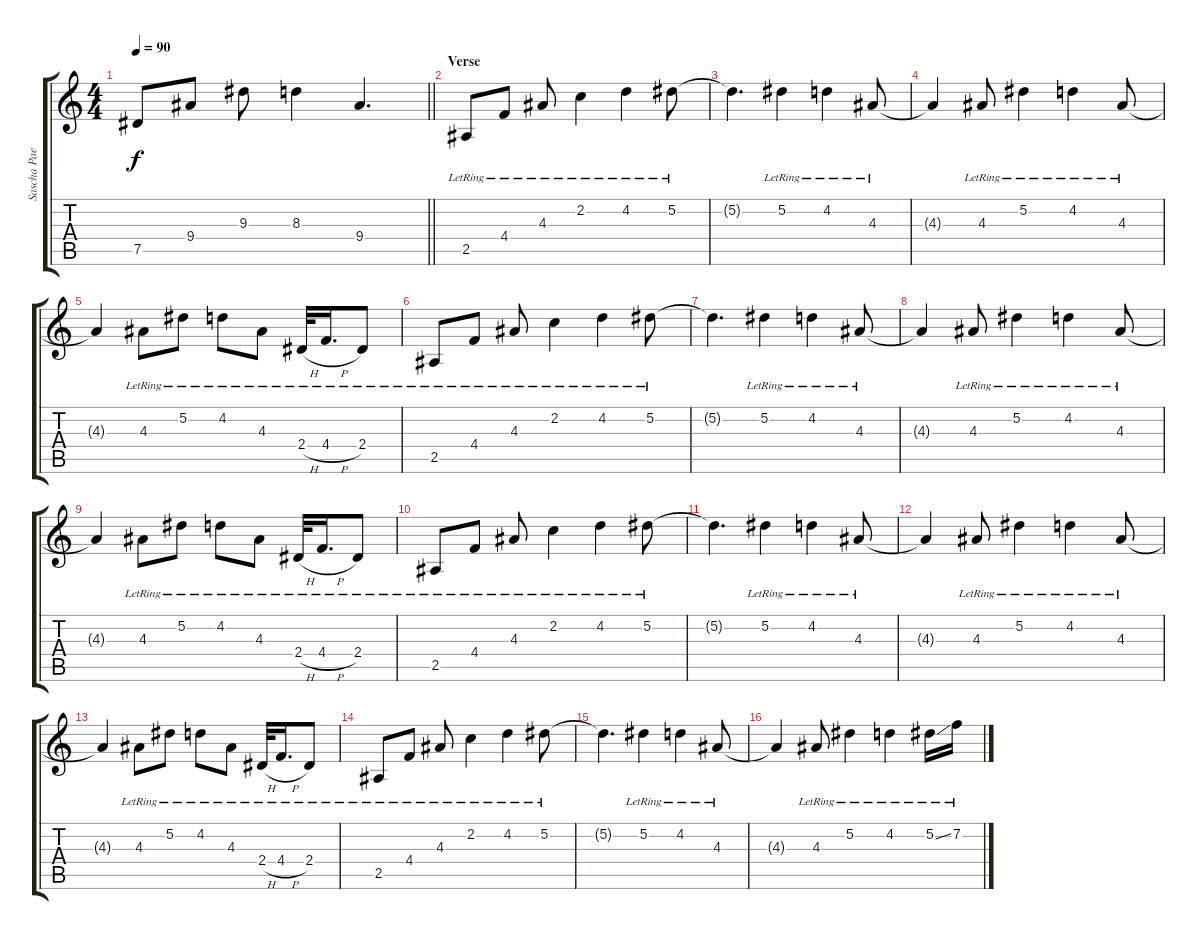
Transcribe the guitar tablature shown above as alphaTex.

\track ("Sascha Paeth (Lead Guitar)" "Sascha Pae") {instrument distortionguitar}
\staff {score tabs}
\tuning (Eb4 Bb3 Gb3 Db3 Ab2 Eb2) {hide}
\ts (4 4)
\tempo 90
\clef g2
\barLineRight lightlight
\ks c
7.5.8{dy f} 9.4.8 9.3.8 8.3.4 9.4.4{d} |
\section ("" "Verse")
2.5{lr}.8{instrument electricguitarjazz} 4.4{lr}.8 4.3{lr}.8 2.2{lr}.4 4.2{lr}.4 5.2{lr}.8 |
5.2{t}.4{d} 5.2{lr}.4 4.2{lr}.4 4.3{lr}.8 |
4.3{t}.4 4.3{lr}.8 5.2{lr}.4 4.2{lr}.4 4.3{lr}.8 |
4.3{t}.4 4.3{lr}.8 5.2{lr}.8 4.2{lr}.8 4.3{lr}.8 2.4{h lr}.32 4.4{h lr}.16{d} 2.4{lr}.8 |
2.5{lr}.8 4.4{lr}.8 4.3{lr}.8 2.2{lr}.4 4.2{lr}.4 5.2{lr}.8 |
5.2{t}.4{d} 5.2{lr}.4 4.2{lr}.4 4.3{lr}.8 |
4.3{t}.4 4.3{lr}.8 5.2{lr}.4 4.2{lr}.4 4.3{lr}.8 |
4.3{t}.4 4.3{lr}.8 5.2{lr}.8 4.2{lr}.8 4.3{lr}.8 2.4{h lr}.32 4.4{h lr}.16{d} 2.4{lr}.8 |
2.5{lr}.8 4.4{lr}.8 4.3{lr}.8 2.2{lr}.4 4.2{lr}.4 5.2{lr}.8 |
5.2{t}.4{d} 5.2{lr}.4 4.2{lr}.4 4.3{lr}.8 |
4.3{t}.4 4.3{lr}.8 5.2{lr}.4 4.2{lr}.4 4.3{lr}.8 |
4.3{t}.4 4.3{lr}.8 5.2{lr}.8 4.2{lr}.8 4.3{lr}.8 2.4{h lr}.32 4.4{h lr}.16{d} 2.4{lr}.8 |
2.5{lr}.8 4.4{lr}.8 4.3{lr}.8 2.2{lr}.4 4.2{lr}.4 5.2{lr}.8 |
5.2{t}.4{d} 5.2{lr}.4 4.2{lr}.4 4.3{lr}.8 |
4.3{t}.4 4.3{lr}.8 5.2{lr}.4 4.2{lr}.4 5.2{ss lr}.16 7.2{lr}.16
